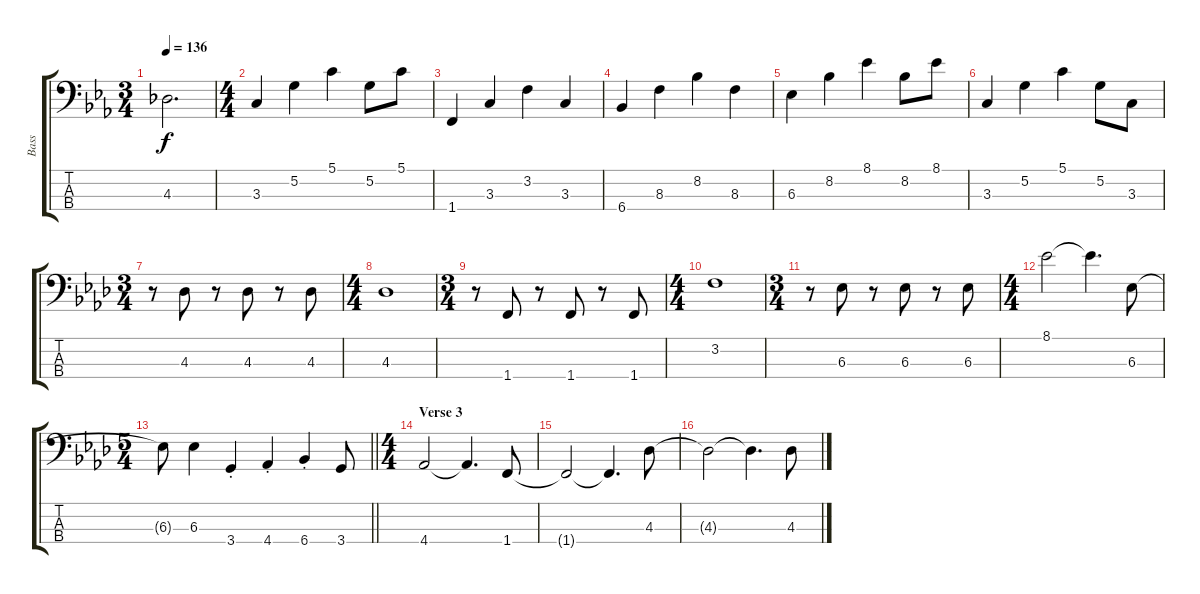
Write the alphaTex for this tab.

\track ("Bass" "Bass") {instrument electricbassfinger}
\staff {score tabs}
\tuning (G2 D2 A1 E1) {hide}
\ts (3 4)
\tempo 136
\clef f4
\ks eb
4.3{t}.2{d dy f} |
\ts (4 4)
3.3.4 5.2.4 5.1.4 5.2.8 5.1.8 |
1.4.4 3.3.4 3.2.4 3.3.4 |
6.4.4 8.3.4 8.2.4 8.3.4 |
6.3.4 8.2.4 8.1.4 8.2.8 8.1.8 |
3.3.4 5.2.4 5.1.4 5.2.8 3.3.8 |
\ts (3 4)
\ks ab
r.8 4.3.8 r.8 4.3.8 r.8 4.3.8 |
\ts (4 4)
4.3.1 |
\ts (3 4)
r.8 1.4.8 r.8 1.4.8 r.8 1.4.8 |
\ts (4 4)
3.2.1 |
\ts (3 4)
r.8 6.3.8 r.8 6.3.8 r.8 6.3.8 |
\ts (4 4)
8.1.2 8.1{t}.4{d} 6.3.8 |
\ts (5 4)
\barLineRight lightlight
6.3{t}.8 6.3.4 3.4{st}.4 4.4{st}.4 6.4{st}.4 3.4.8 |
\ts (4 4)
\section ("" "Verse 3")
4.4.2 4.4{t}.4{d} 1.4.8 |
1.4{t}.2 1.4{t}.4{d} 4.3.8 |
4.3{t}.2 4.3{t}.4{d} 4.3.8
